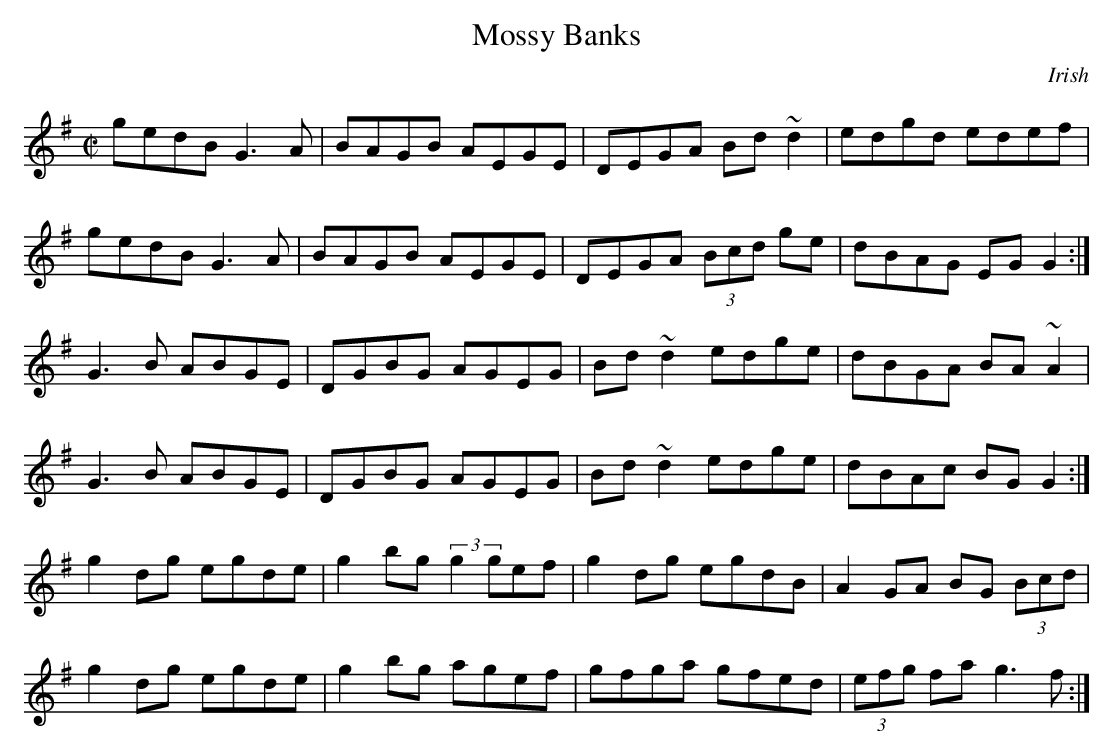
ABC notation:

X:1
T:Mossy Banks
M:C|
K:G
gedB G3 A | BAGB AEGE | DEGA Bd ~d2 | edgd edef |
gedB G3 A | BAGB AEGE | DEGA (3Bcd ge | dBAG EG G2 :|
G3 B ABGE | DGBG AGEG | Bd ~d2 edge | dBGA BA ~A2 |
G3 B ABGE | DGBG AGEG | Bd ~d2 edge | dBAc BG G2 :|
g2 dg egde | g2 bg (3:2:2g2gef | g2 dg egdB | A2 GA BG (3Bcd |
g2 dg egde | g2 bg agef | gfga gfed | (3efg fa g3 f :|
